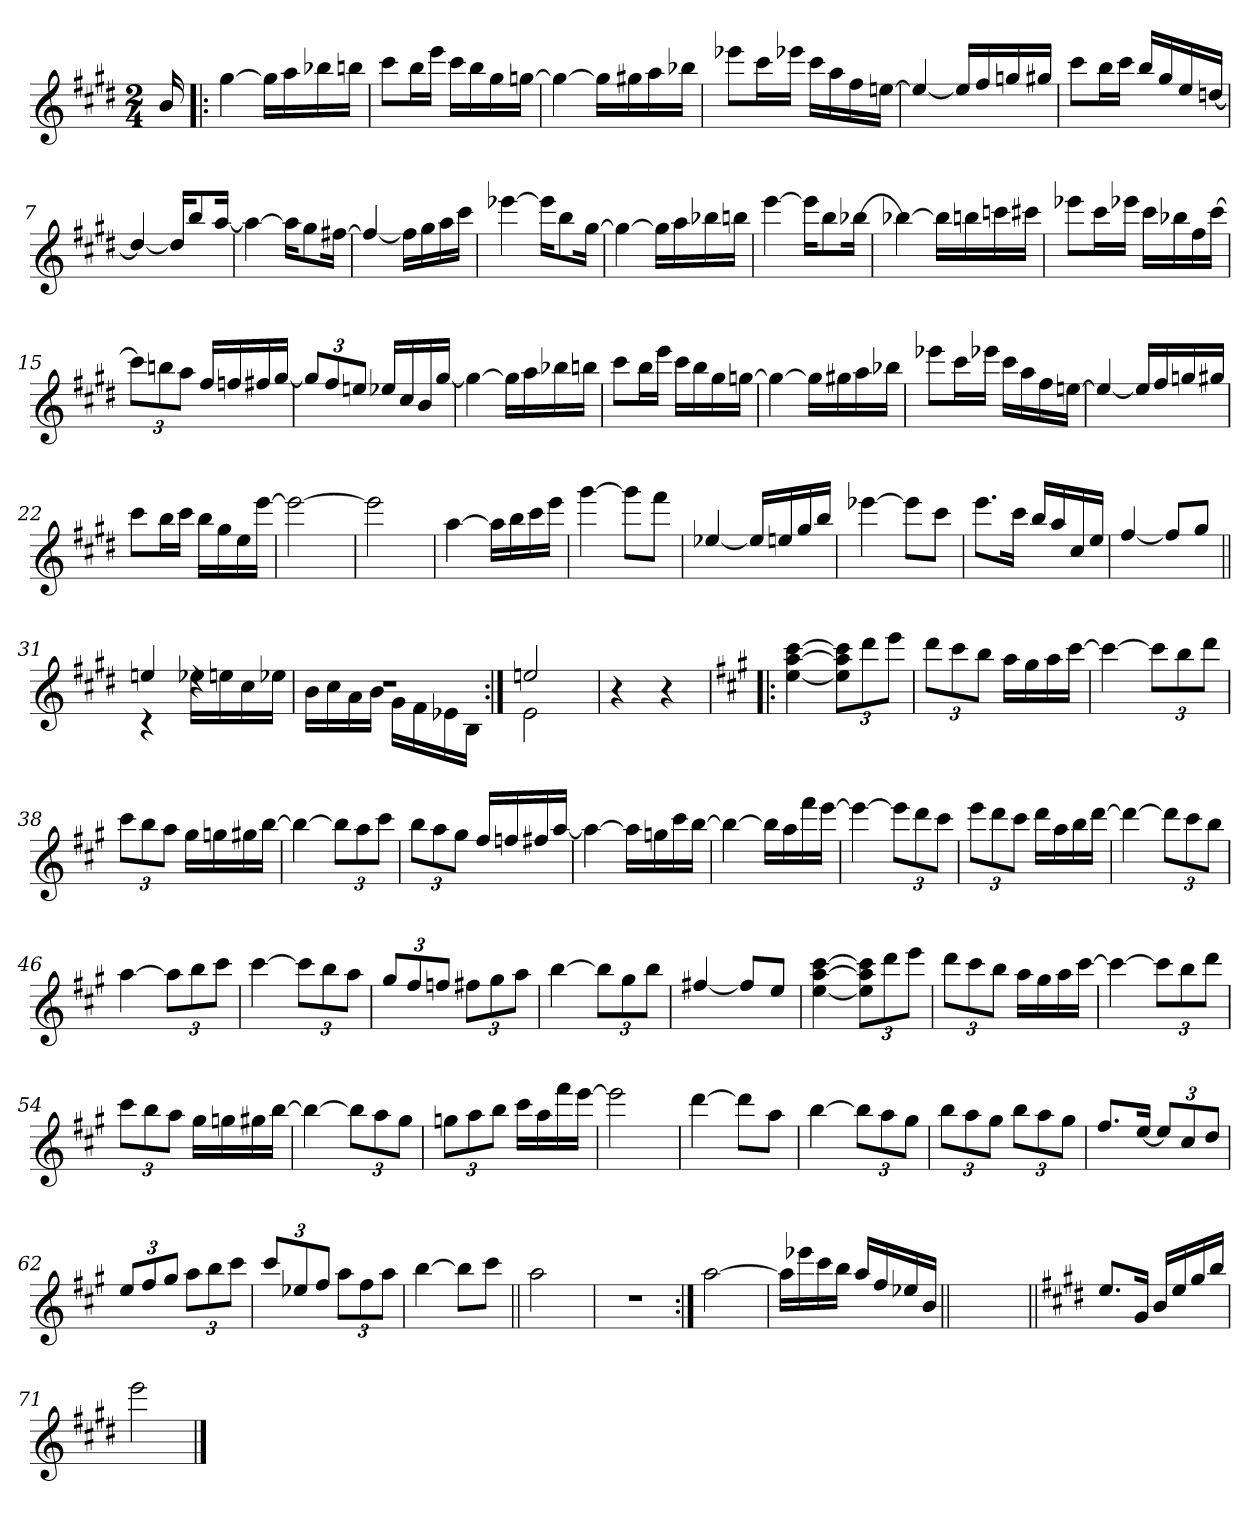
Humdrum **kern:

**kern
*part1
*staff1
*clefG2
*k[f#c#g#d#]
*E:
*M2/4
=
16b/
=1!|:
[4gg#\
16gg#\LL]
16aa\
16bb-X\
16bbn\JJ
=2
8ccc#\L
16bb\L
16eee\JJ
16ccc#\LL
16bb\
16gg#\
[16ggn\JJ
=3
4ggn\_
16gg\LL]
16gg#X\
16aa\
16bb-X\JJ
=4
8eee-X\L
16ccc#\L
16eee-X\JJ
16ccc#\LL
16aa\
16ff#\
[16een\JJ
!!LO:LB:g=z
=5
4ee/_
16ee/LL]
16ff#/
16ggn/
16gg#X/JJ
=6
8ccc#\L
16bb\L
16ccc#\JJ
16bb/LL
16gg#/
16ee/
[16ddn/JJ
=7
4ddn/_
16dd/KL]
8bb/
[16aa/Jk
=8
4aa\_
16aa\KL]
8gg#\
[16ff#X\Jk
=9
4ff#/_
16ff#\LL]
16gg#\
16aa\
16ccc#\JJ
!!LO:LB:g=z
=10
[4eee-X\
16eee-\KL]
8bb\
[16gg#\Jk
=11
4gg#\_
16gg#\LL]
16aa\
16bb-X\
16bbn\JJ
=12
[4eee\
16eee\KL]
8bb\
[16bb-X\Jk
=13
4bb-X\_
16bb-\LL]
16bbn\
16cccn\
16ccc#X\JJ
=14
8eee-X\L
16ccc#\L
16eee-X\JJ
16ccc#\LL
16bb-X\
16ff#\
[16ccc#\JJ
!!LO:LB:g=z
=15
12ccc#\L]
12bbn\
12aa\J
16ff#/LL
16ffn/
16ff#X/
[16gg#/JJ
=16
12gg#/L]
12ff#/
12een/J
16ee-X/LL
16cc#/
16b/
[16gg#/JJ
=17
4gg#\_
16gg#\LL]
16aa\
16bb-X\
16bbn\JJ
=18
8ccc#\L
16bb\L
16eee\JJ
16ccc#\LL
16bb\
16gg#\
[16ggn\JJ
!!LO:LB:g=z
=19
4ggn\_
16gg\LL]
16gg#X\
16aa\
16bb-X\JJ
=20
8eee-X\L
16ccc#\L
16eee-X\JJ
16ccc#\LL
16aa\
16ff#\
[16een\JJ
=21
4ee/_
16ee/LL]
16ff#/
16ggn/
16gg#X/JJ
=22
8ccc#\L
16bb\L
16ccc#\JJ
16bb\LL
16gg#\
16ee\
[16eee\JJ
=23
2eee\_
!!LO:LB:g=z
=24
2eee\]
=25
[4aa\
16aa\LL]
16bb\
16ccc#\
16eee\JJ
=26
[4ggg#\
8ggg#\L]
8fff#\J
=27
[4ee-X/
16ee-/LL]
16een/
16gg#/
16bb/JJ
=28
[4eee-X\
8eee-\L]
8ccc#\J
!!LO:LB:g=z
=29
8.eee\L
16ccc#\Jk
16bb/LL
16aa/
16cc#/
16ee/JJ
=30
[4ff#/
8ff#/L]
8gg#/J
=31||
*^
4een/	4rB
4rdd	16ee-X\LL
.	16een\
.	16cc#\
.	16ee-X\JJ
=32	=32
2rdd	16b\LL
.	16cc#\
.	16a\
.	16b\JJ
.	16g#\LL
.	16f#\
.	16e-X\
.	16B\JJ
!!LO:LB:g=z	!!
=33:|!	=33:|!
2een/	2e\
*v	*v
=34
4r
4r
=35!|:
*k[f#c#g#]
*A:
[4ee\ [4aa\ [4ccc#\
12ee\] 12aa\] 12ccc#\]L
12ddd\
12eee\J
=36
12ddd\L
12ccc#\
12bb\J
16aa\LL
16gg#\
16aa\
[16ccc#\JJ
=37
4ccc#\_
12ccc#\L]
12bb\
12ddd\J
!!LO:LB:g=z
=38
12ccc#\L
12bb\
12aa\J
16gg#\LL
16ggn\
16gg#X\
[16bb\JJ
=39
4bb\_
12bb\L]
12aa\
12ccc#\J
=40
12bb\L
12aa\
12gg#\J
16ff#/LL
16ffn/
16ff#X/
[16aa/JJ
=41
4aa\_
16aa\LL]
16ggn\
16ccc#\
[16bb\JJ
=42
4bb\_
16bb\LL]
16aa\
16fff#\
[16eee\JJ
!!LO:LB:g=z
=43
4eee\_
12eee\L]
12ddd\
12ccc#\J
=44
12eee\L
12ddd\
12ccc#\J
16ddd\LL
16aa\
16bb\
[16ddd\JJ
=45
4ddd\_
12ddd\L]
12ccc#\
12bb\J
=46
[4aa\
12aa\L]
12bb\
12ccc#\J
=47
[4ccc#\
12ccc#\L]
12bb\
12aa\J
!!LO:PB:g=z
=48
12gg#/L
12ff#/
12ffn/J
12ff#X\L
12gg#\
12aa\J
=49
[4bb\
12bb\L]
12gg#\
12bb\J
=50
[4ff#X/
8ff#/L]
8ee/J
=51
[4ee\ [4aa\ [4ccc#\
12ee\] 12aa\] 12ccc#\]L
12ddd\
12eee\J
=52
12ddd\L
12ccc#\
12bb\J
16aa\LL
16gg#\
16aa\
[16ccc#\JJ
!!LO:LB:g=z
=53
4ccc#\_
12ccc#\L]
12bb\
12ddd\J
=54
12ccc#\L
12bb\
12aa\J
16gg#\LL
16ggn\
16gg#X\
[16bb\JJ
=55
4bb\_
12bb\L]
12aa\
12gg#\J
=56
12ggn\L
12aa\
12bb\J
16ccc#\LL
16aa\
16fff#\
[16eee\JJ
=57
2eee\]
!!LO:LB:g=z
=58
[4ddd\
8ddd\L]
8aa\J
=59
[4bb\
12bb\L]
12aa\
12gg#\J
=60
12bb\L
12aa\
12gg#\J
12bb\L
12aa\
12gg#\J
=61
8.ff#/L
[16ee/Jk
12ee/L]
12cc#/
12dd/J
=62
12ee/L
12ff#/
12gg#/J
12aa\L
12bb\
12ccc#\J
!!LO:LB:g=z
=63
12ccc#/L
12ee-X/
12ff#/J
12aa\L
12ff#\
12aa\J
=64
[4bb\
8bb\L]
8ccc#\J
=65||
2aa\
=66
2r
!!LO:LB:g=z
=67:|!
[2aa\
=68
16aa\LL]
16eee-X\
16ccc#\
16bb\JJ
16aa/LL
16ff#/
16ee-X/
16b/JJ
=69||
2ryy
=70||
*k[f#c#g#d#]
*E:
8.ee/L
16g#/Jk
16b/LL
16ee/
16gg#/
16bb/JJ
=71
2eee\
==
*-
